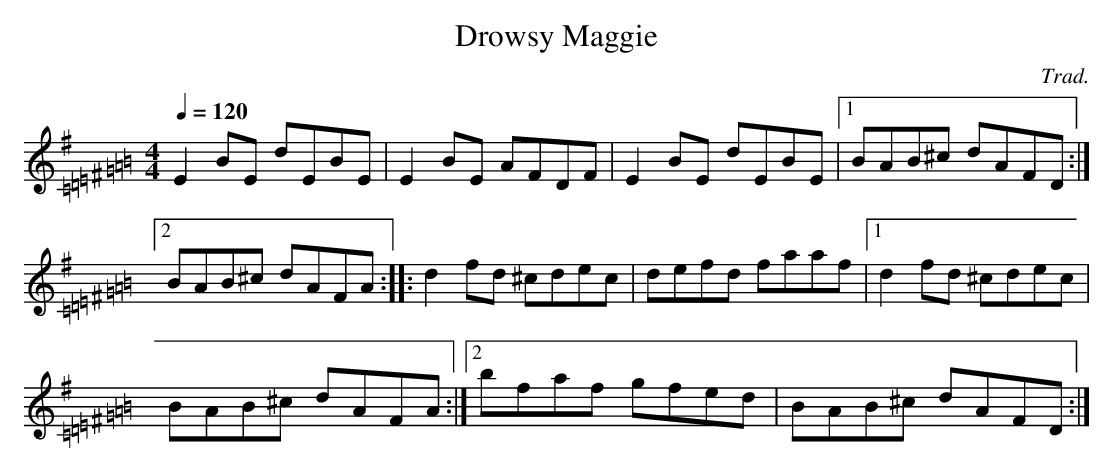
X:1     %Music
T:Drowsy Maggie     %Tune name
C:Trad.     %Tune composer
Q:1/4=120     %Tempo
V:1     %
     %!STAVE 0 '' @
     %!INSTR 'Piano 1' 0 0 @
M:4/4     %Meter
L:1/8     %
K:G =C =D =E ^F =G =A =B
E2 BE dEBE |E2 BE AFDF |E2 BE dEBE |[1BAB^c dAFD :|[2
BAB^c dAFA ::d2 fd ^cdec |defd faaf |[1d2 fd ^cdec |
BAB^c dAFA :|[2bfaf gfed |BAB^c dAFD :|
     %End of file
